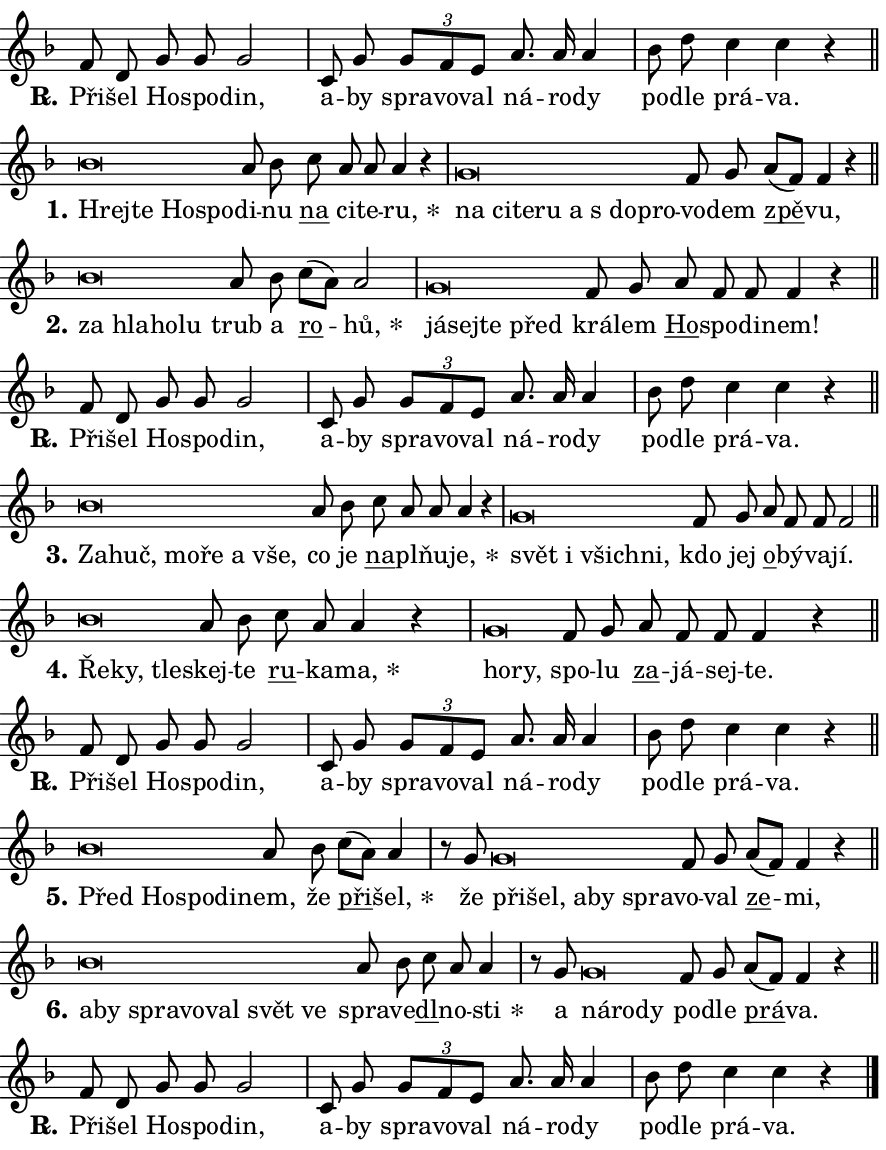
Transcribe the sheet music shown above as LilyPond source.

\version "2.24.0"
\header { tagline = "" }
\paper {
  indent = 0\cm
  top-margin = 0\cm
  right-margin = 0.13\cm % to fit lyric hyphens
  bottom-margin = 0\cm
  left-margin = 0\cm
  paper-width = 15\cm
  page-breaking = #ly:one-page-breaking
  system-system-spacing.basic-distance = #11
  score-system-spacing.basic-distance = #11
  ragged-last = ##f
}


%% Author: Thomas Morley
%% https://lists.gnu.org/archive/html/lilypond-user/2020-05/msg00002.html
#(define (line-position grob)
"Returns position of @var[grob} in current system:
   @code{'start}, if at first time-step
   @code{'end}, if at last time-step
   @code{'middle} otherwise
"
  (let* ((col (ly:item-get-column grob))
         (ln (ly:grob-object col 'left-neighbor))
         (rn (ly:grob-object col 'right-neighbor))
         (col-to-check-left (if (ly:grob? ln) ln col))
         (col-to-check-right (if (ly:grob? rn) rn col))
         (break-dir-left
           (and
             (ly:grob-property col-to-check-left 'non-musical #f)
             (ly:item-break-dir col-to-check-left)))
         (break-dir-right
           (and
             (ly:grob-property col-to-check-right 'non-musical #f)
             (ly:item-break-dir col-to-check-right))))
        (cond ((eqv? 1 break-dir-left) 'start)
              ((eqv? -1 break-dir-right) 'end)
              (else 'middle))))

#(define (tranparent-at-line-position vctor)
  (lambda (grob)
  "Relying on @code{line-position} select the relevant enry from @var{vctor}.
Used to determine transparency,"
    (case (line-position grob)
      ((end) (not (vector-ref vctor 0)))
      ((middle) (not (vector-ref vctor 1)))
      ((start) (not (vector-ref vctor 2))))))

noteHeadBreakVisibility =
#(define-music-function (break-visibility)(vector?)
"Makes @code{NoteHead}s transparent relying on @var{break-visibility}"
#{
  \override NoteHead.transparent =
    #(tranparent-at-line-position break-visibility)
#})

#(define delete-ledgers-for-transparent-note-heads
  (lambda (grob)
    "Reads whether a @code{NoteHead} is transparent.
If so this @code{NoteHead} is removed from @code{'note-heads} from
@var{grob}, which is supposed to be @code{LedgerLineSpanner}.
As a result ledgers are not printed for this @code{NoteHead}"
    (let* ((nhds-array (ly:grob-object grob 'note-heads))
           (nhds-list
             (if (ly:grob-array? nhds-array)
                 (ly:grob-array->list nhds-array)
                 '()))
           ;; Relies on the transparent-property being done before
           ;; Staff.LedgerLineSpanner.after-line-breaking is executed.
           ;; This is fragile ...
           (to-keep
             (remove
               (lambda (nhd)
                 (ly:grob-property nhd 'transparent #f))
               nhds-list)))
      ;; TODO find a better method to iterate over grob-arrays, similiar
      ;; to filter/remove etc for lists
      ;; For now rebuilt from scratch
      (set! (ly:grob-object grob 'note-heads)  '())
      (for-each
        (lambda (nhd)
          (ly:pointer-group-interface::add-grob grob 'note-heads nhd))
        to-keep))))

squashNotes = {
  \override NoteHead.X-extent = #'(-0.2 . 0.2)
  \override NoteHead.Y-extent = #'(-0.75 . 0)
  \override NoteHead.stencil =
    #(lambda (grob)
       (let ((pos (ly:grob-property grob 'staff-position)))
         (begin
           (if (< pos -7) (display "ERROR: Lower brevis then expected\n") (display ""))
           (if (<= pos -6) ly:text-interface::print ly:note-head::print))))
}
unSquashNotes = {
  \revert NoteHead.X-extent
  \revert NoteHead.Y-extent
  \revert NoteHead.stencil
}

hideNotes = \noteHeadBreakVisibility #begin-of-line-visible
unHideNotes = \noteHeadBreakVisibility #all-visible

% work-around for resetting accidentals
% https://lilypond.org/doc/v2.23/Documentation/notation/displaying-rhythms#unmetered-music
cadenzaMeasure = {
  \cadenzaOff
  \partial 1024 s1024
  \cadenzaOn
}

#(define-markup-command (accent layout props text) (markup?)
  "Underline accented syllable"
  (interpret-markup layout props
    #{\markup \override #'(offset . 4.3) \underline { #text }#}))

responsum = \markup \concat {
  "R" \hspace #-1.05 \path #0.1 #'((moveto 0 0.07) (lineto 0.9 0.8)) \hspace #0.05 "."
}

spaceSize = #0.6828661417322834 % exact space size for TeX Gyre Schola

\layout {
  \context {
    \Staff
    \remove "Time_signature_engraver"
    \override LedgerLineSpanner.after-line-breaking = #delete-ledgers-for-transparent-note-heads
  }
  \context {
    \Lyrics {
      \override LyricSpace.minimum-distance = \spaceSize
      \override LyricText.font-name = #"TeX Gyre Schola"
      \override LyricText.font-size = 1
      \override StanzaNumber.font-name = #"TeX Gyre Schola Bold"
      \override StanzaNumber.font-size = 1
    }
  }
  \context {
    \Score 
    \override NoteHead.text =
      #(lambda (grob) 
        (let ((pos (ly:grob-property grob 'staff-position)))
          #{\markup {
            \combine
              \halign #-0.55 \raise #(if (= pos -6) 0 0.5) \override #'(thickness . 2) \draw-line #'(3.2 . 0)
              \musicglyph "noteheads.sM1"
          }#}))
  }
}

% magnetic-lyrics.ily
%
%   written by
%     Jean Abou Samra <jean@abou-samra.fr>
%     Werner Lemberg <wl@gnu.org>
%
%   adapted by
%     Jiri Hon <jiri.hon@gmail.com>
%
% Version 2022-Apr-15

% https://www.mail-archive.com/lilypond-user@gnu.org/msg149350.html

#(define (Left_hyphen_pointer_engraver context)
   "Collect syllable-hyphen-syllable occurrences in lyrics and store
them in properties.  This engraver only looks to the left.  For
example, if the lyrics input is @code{foo -- bar}, it does the
following.

@itemize @bullet
@item
Set the @code{text} property of the @code{LyricHyphen} grob between
@q{foo} and @q{bar} to @code{foo}.

@item
Set the @code{left-hyphen} property of the @code{LyricText} grob with
text @q{foo} to the @code{LyricHyphen} grob between @q{foo} and
@q{bar}.
@end itemize

Use this auxiliary engraver in combination with the
@code{lyric-@/text::@/apply-@/magnetic-@/offset!} hook."
   (let ((hyphen #f)
         (text #f))
     (make-engraver
      (acknowledgers
       ((lyric-syllable-interface engraver grob source-engraver)
        (set! text grob)))
      (end-acknowledgers
       ((lyric-hyphen-interface engraver grob source-engraver)
        ;(when (not (grob::has-interface grob 'lyric-space-interface))
          (set! hyphen grob)));)
      ((stop-translation-timestep engraver)
       (when (and text hyphen)
         (ly:grob-set-object! text 'left-hyphen hyphen))
       (set! text #f)
       (set! hyphen #f)))))

#(define (lyric-text::apply-magnetic-offset! grob)
   "If the space between two syllables is less than the value in
property @code{LyricText@/.details@/.squash-threshold}, move the right
syllable to the left so that it gets concatenated with the left
syllable.

Use this function as a hook for
@code{LyricText@/.after-@/line-@/breaking} if the
@code{Left_@/hyphen_@/pointer_@/engraver} is active."
   (let ((hyphen (ly:grob-object grob 'left-hyphen #f)))
     (when hyphen
       (let ((left-text (ly:spanner-bound hyphen LEFT)))
         (when (grob::has-interface left-text 'lyric-syllable-interface)
           (let* ((common (ly:grob-common-refpoint grob left-text X))
                  (this-x-ext (ly:grob-extent grob common X))
                  (left-x-ext
                   (begin
                     ;; Trigger magnetism for left-text.
                     (ly:grob-property left-text 'after-line-breaking)
                     (ly:grob-extent left-text common X)))
                  ;; `delta` is the gap width between two syllables.
                  (delta (- (interval-start this-x-ext)
                            (interval-end left-x-ext)))
                  (details (ly:grob-property grob 'details))
                  (threshold (assoc-get 'squash-threshold details 0.2)))
             (when (< delta threshold)
               (let* (;; We have to manipulate the input text so that
                      ;; ligatures crossing syllable boundaries are not
                      ;; disabled.  For languages based on the Latin
                      ;; script this is essentially a beautification.
                      ;; However, for non-Western scripts it can be a
                      ;; necessity.
                      (lt (ly:grob-property left-text 'text))
                      (rt (ly:grob-property grob 'text))
                      (is-space (grob::has-interface hyphen 'lyric-space-interface))
                      (space (if is-space " " ""))
                      (extra-delta (if is-space spaceSize 0))
                      ;; Append new syllable.
                      (ltrt-space (if (and (string? lt) (string? rt))
                                (string-append lt space rt)
                                (make-concat-markup (list lt space rt))))
                      ;; Right-align `ltrt` to the right side.
                      (ltrt-space-markup (grob-interpret-markup
                               grob
                               (make-translate-markup
                                (cons (interval-length this-x-ext) 0)
                                (make-right-align-markup ltrt-space)))))
                 (begin
                   ;; Don't print `left-text`.
                   (ly:grob-set-property! left-text 'stencil #f)
                   ;; Set text and stencil (which holds all collected
                   ;; syllables so far) and shift it to the left.
                   (ly:grob-set-property! grob 'text ltrt-space)
                   (ly:grob-set-property! grob 'stencil ltrt-space-markup)
                   (ly:grob-translate-axis! grob (- (- delta extra-delta)) X))))))))))


#(define (lyric-hyphen::displace-bounds-first grob)
   ;; Make very sure this callback isn't triggered too early.
   (let ((left (ly:spanner-bound grob LEFT))
         (right (ly:spanner-bound grob RIGHT)))
     (ly:grob-property left 'after-line-breaking)
     (ly:grob-property right 'after-line-breaking)
     (ly:lyric-hyphen::print grob)))

squashThreshold = #0.4

\layout {
  \context {
    \Lyrics
    \consists #Left_hyphen_pointer_engraver
    \override LyricText.after-line-breaking =
      #lyric-text::apply-magnetic-offset!
    \override LyricHyphen.stencil = #lyric-hyphen::displace-bounds-first
    \override LyricText.details.squash-threshold = \squashThreshold
    \override LyricHyphen.minimum-distance = 0
    \override LyricHyphen.minimum-length = \squashThreshold
  }
}

squashText = \override LyricText.details.squash-threshold = 9999
unSquashText = \override LyricText.details.squash-threshold = \squashThreshold

leftText = \override LyricText.self-alignment-X = #LEFT
unLeftText = \revert LyricText.self-alignment-X

starOffset = #(lambda (grob) 
                (let ((x_offset (ly:self-alignment-interface::aligned-on-x-parent grob)))
                  (if (= x_offset 0) 0 (+ x_offset 1.2))))

star = #(define-music-function (syllable)(string?)
"Append star separator at the end of a syllable"
#{
  \once \override LyricText.X-offset = #starOffset
  \lyricmode { \markup {
    #syllable
    \override #'((font-name . "TeX Gyre Schola Bold")) \hspace #0.2 \lower #0.65 \larger "*"
  } }
#})

starAccent = #(define-music-function (syllable)(string?)
"Append star separator at the end of a syllable and make accent"
#{
  \once \override LyricText.X-offset = #starOffset
  \lyricmode { \markup {
    \accent #syllable
    \override #'((font-name . "TeX Gyre Schola Bold")) \hspace #0.2 \lower #0.65 \larger "*"
  } }
#})

breath = #(define-music-function (syllable)(string?)
"Append breathing indicator at the end of a syllable"
#{
  \lyricmode { \markup { #syllable "+" } }
#})

optionalBreath = #(define-music-function (syllable)(string?)
"Append optional breathing indicator at the end of a syllable"
#{
  \lyricmode { \markup { #syllable "(+)" } }
#})


\score {
    <<
        \new Voice = "melody" { \cadenzaOn \key f \major \relative { f'8 d g g g2 \cadenzaMeasure \bar "|" c,8 g' \tuplet 3/2 { g[ f e] } a8. a16 a4 \cadenzaMeasure \bar "|" bes8 d c4 c r \cadenzaMeasure \bar "||" \break } }
        \new Lyrics \lyricsto "melody" { \lyricmode { \set stanza = \responsum
Při -- šel Ho -- spo -- din, a -- by spra -- vo -- val ná -- ro -- dy po -- dle prá -- va. } }
    >>
    \layout {}
}

\score {
    <<
        \new Voice = "melody" { \cadenzaOn \key f \major \relative { \squashNotes bes'\breve*1/16 \hideNotes \breve*1/16 \bar "" \breve*1/16 \breve*1/16 \bar "" \unHideNotes \unSquashNotes a8 bes \bar "" c a a a4 r \cadenzaMeasure \bar "|" \squashNotes g\breve*1/16 \hideNotes \breve*1/16 \bar "" \breve*1/16 \bar "" \breve*1/16 \bar "" \breve*1/16 \bar "" \breve*1/16 \breve*1/16 \bar "" \unHideNotes \unSquashNotes f8 g \bar "" a[( f)] f4 r \cadenzaMeasure \bar "||" \break } }
        \new Lyrics \lyricsto "melody" { \lyricmode { \set stanza = "1."
\leftText Hrej -- \squashText te Ho -- spo -- \unLeftText \unSquashText di -- nu \markup \accent na ci -- te -- \star ru, \leftText na \squashText ci -- te -- ru a "s do" -- pro -- \unLeftText \unSquashText vo -- dem \markup \accent zpě -- vu, } }
    >>
    \layout {}
}

\score {
    <<
        \new Voice = "melody" { \cadenzaOn \key f \major \relative { \squashNotes bes'\breve*1/16 \hideNotes \breve*1/16 \bar "" \breve*1/16 \breve*1/16 \bar "" \unHideNotes \unSquashNotes a8 bes \bar "" c[( a)] a2 \cadenzaMeasure \bar "|" \squashNotes g\breve*1/16 \hideNotes \breve*1/16 \bar "" \breve*1/16 \breve*1/16 \bar "" \unHideNotes \unSquashNotes f8 g \bar "" a f f f4 r \cadenzaMeasure \bar "||" \break } }
        \new Lyrics \lyricsto "melody" { \lyricmode { \set stanza = "2."
\leftText za \squashText hla -- ho -- lu \unLeftText \unSquashText trub a \markup \accent ro -- \star hů, \leftText já -- \squashText sej -- te před \unLeftText \unSquashText krá -- lem \markup \accent Ho -- spo -- di -- nem! } }
    >>
    \layout {}
}

\score {
    <<
        \new Voice = "melody" { \cadenzaOn \key f \major \relative { f'8 d g g g2 \cadenzaMeasure \bar "|" c,8 g' \tuplet 3/2 { g[ f e] } a8. a16 a4 \cadenzaMeasure \bar "|" bes8 d c4 c r \cadenzaMeasure \bar "||" \break } }
        \new Lyrics \lyricsto "melody" { \lyricmode { \set stanza = \responsum
Při -- šel Ho -- spo -- din, a -- by spra -- vo -- val ná -- ro -- dy po -- dle prá -- va. } }
    >>
    \layout {}
}

\score {
    <<
        \new Voice = "melody" { \cadenzaOn \key f \major \relative { \squashNotes bes'\breve*1/16 \hideNotes \breve*1/16 \bar "" \breve*1/16 \bar "" \breve*1/16 \bar "" \breve*1/16 \breve*1/16 \bar "" \unHideNotes \unSquashNotes a8 bes \bar "" c a a a4 r \cadenzaMeasure \bar "|" \squashNotes g\breve*1/16 \hideNotes \breve*1/16 \bar "" \breve*1/16 \breve*1/16 \bar "" \unHideNotes \unSquashNotes f8 g \bar "" a f f f2 \cadenzaMeasure \bar "||" \break } }
        \new Lyrics \lyricsto "melody" { \lyricmode { \set stanza = "3."
\leftText Za -- \squashText huč, mo -- ře a vše, \unLeftText \unSquashText co je \markup \accent na -- pl -- ňu -- \star je, \leftText svět \squashText i všich -- ni, \unLeftText \unSquashText kdo jej \markup \accent o -- bý -- va -- jí. } }
    >>
    \layout {}
}

\score {
    <<
        \new Voice = "melody" { \cadenzaOn \key f \major \relative { \squashNotes bes'\breve*1/16 \hideNotes \breve*1/16 \breve*1/16 \bar "" \unHideNotes \unSquashNotes a8 bes \bar "" c a a4 r \cadenzaMeasure \bar "|" \squashNotes g\breve*1/16 \hideNotes \breve*1/16 \bar "" \unHideNotes \unSquashNotes f8 g \bar "" a f f f4 r \cadenzaMeasure \bar "||" \break } }
        \new Lyrics \lyricsto "melody" { \lyricmode { \set stanza = "4."
\leftText Ře -- \squashText ky, tle -- \unLeftText \unSquashText skej -- te \markup \accent ru -- ka -- \star ma, \leftText ho -- \squashText ry, \unLeftText \unSquashText spo -- lu \markup \accent za -- já -- sej -- te. } }
    >>
    \layout {}
}

\score {
    <<
        \new Voice = "melody" { \cadenzaOn \key f \major \relative { f'8 d g g g2 \cadenzaMeasure \bar "|" c,8 g' \tuplet 3/2 { g[ f e] } a8. a16 a4 \cadenzaMeasure \bar "|" bes8 d c4 c r \cadenzaMeasure \bar "||" \break } }
        \new Lyrics \lyricsto "melody" { \lyricmode { \set stanza = \responsum
Při -- šel Ho -- spo -- din, a -- by spra -- vo -- val ná -- ro -- dy po -- dle prá -- va. } }
    >>
    \layout {}
}

\score {
    <<
        \new Voice = "melody" { \cadenzaOn \key f \major \relative { \squashNotes bes'\breve*1/16 \hideNotes \breve*1/16 \bar "" \breve*1/16 \breve*1/16 \bar "" \unHideNotes \unSquashNotes a8 bes \bar "" c[( a)] a4 \cadenzaMeasure \bar "|" r8 g8 \squashNotes g\breve*1/16 \hideNotes \breve*1/16 \bar "" \breve*1/16 \bar "" \breve*1/16 \breve*1/16 \bar "" \unHideNotes \unSquashNotes f8 g \bar "" a[( f)] f4 r \cadenzaMeasure \bar "||" \break } }
        \new Lyrics \lyricsto "melody" { \lyricmode { \set stanza = "5."
\leftText Před \squashText Ho -- spo -- di -- \unLeftText \unSquashText nem, že \markup \accent při -- \star šel, že \leftText při -- \squashText šel, a -- by spra -- \unLeftText \unSquashText vo -- val \markup \accent ze -- mi, } }
    >>
    \layout {}
}

\score {
    <<
        \new Voice = "melody" { \cadenzaOn \key f \major \relative { \squashNotes bes'\breve*1/16 \hideNotes \breve*1/16 \bar "" \breve*1/16 \bar "" \breve*1/16 \bar "" \breve*1/16 \bar "" \breve*1/16 \breve*1/16 \bar "" \unHideNotes \unSquashNotes a8 bes \bar "" c a a4 \cadenzaMeasure \bar "|" r8 g8 \squashNotes g\breve*1/16 \hideNotes \breve*1/16 \breve*1/16 \bar "" \unHideNotes \unSquashNotes f8 g \bar "" a[( f)] f4 r \cadenzaMeasure \bar "||" \break } }
        \new Lyrics \lyricsto "melody" { \lyricmode { \set stanza = "6."
\leftText a -- \squashText by spra -- vo -- val svět ve \unLeftText \unSquashText spra -- ve -- \markup \accent dl -- no -- \star sti a \leftText ná -- \squashText ro -- dy \unLeftText \unSquashText po -- dle \markup \accent prá -- va. } }
    >>
    \layout {}
}

\score {
    <<
        \new Voice = "melody" { \cadenzaOn \key f \major \relative { f'8 d g g g2 \cadenzaMeasure \bar "|" c,8 g' \tuplet 3/2 { g[ f e] } a8. a16 a4 \cadenzaMeasure \bar "|" bes8 d c4 c r \cadenzaMeasure \bar "||" \break } \bar "|." }
        \new Lyrics \lyricsto "melody" { \lyricmode { \set stanza = \responsum
Při -- šel Ho -- spo -- din, a -- by spra -- vo -- val ná -- ro -- dy po -- dle prá -- va. } }
    >>
    \layout {}
}
